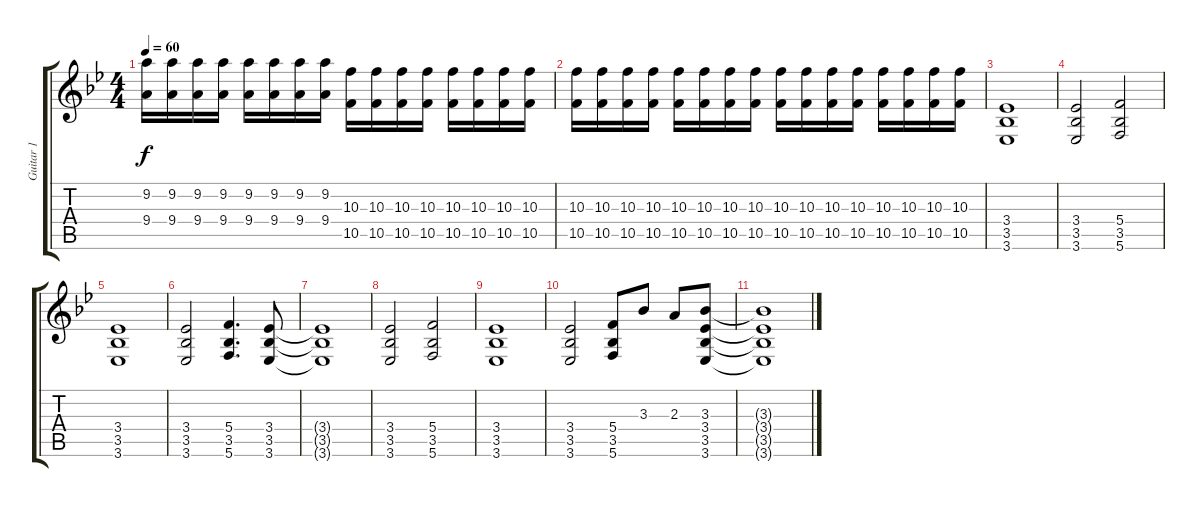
\track ("Guitar 1" "Guitar 1") {instrument acousticguitarsteel}
\staff {score tabs}
\tuning (E4 C4 G3 C3 G2 C2) {hide}
\ts (4 4)
\tempo 60
\clef g2
\ks gminor
(9.2 9.4).16{dy f} (9.2 9.4).16 (9.2 9.4).16 (9.2 9.4).16 (9.2 9.4).16 (9.2 9.4).16 (9.2 9.4).16 (9.2 9.4).16 (10.3 10.5).16 (10.3 10.5).16 (10.3 10.5).16 (10.3 10.5).16 (10.3 10.5).16 (10.3 10.5).16 (10.3 10.5).16 (10.3 10.5).16 |
(10.3 10.5).16 (10.3 10.5).16 (10.3 10.5).16 (10.3 10.5).16 (10.3 10.5).16 (10.3 10.5).16 (10.3 10.5).16 (10.3 10.5).16 (10.3 10.5).16 (10.3 10.5).16 (10.3 10.5).16 (10.3 10.5).16 (10.3 10.5).16 (10.3 10.5).16 (10.3 10.5).16 (10.3 10.5).16 |
(3.4 3.5 3.6).1 |
(3.4 3.5 3.6).2 (5.4 3.5 5.6).2 |
(3.4 3.5 3.6).1 |
(3.4 3.5 3.6).2 (5.4 3.5 5.6).4{d} (3.4 3.5 3.6).8 |
(3.4{t} 3.5{t} 3.6{t}).1 |
(3.4 3.5 3.6).2 (5.4 3.5 5.6).2 |
(3.4 3.5 3.6).1 |
(3.4 3.5 3.6).2 (5.4 3.5 5.6).8 3.3.8 2.3.8 (3.3 3.4 3.5 3.6).8 |
(3.3{t} 3.4{t} 3.5{t} 3.6{t}).1
